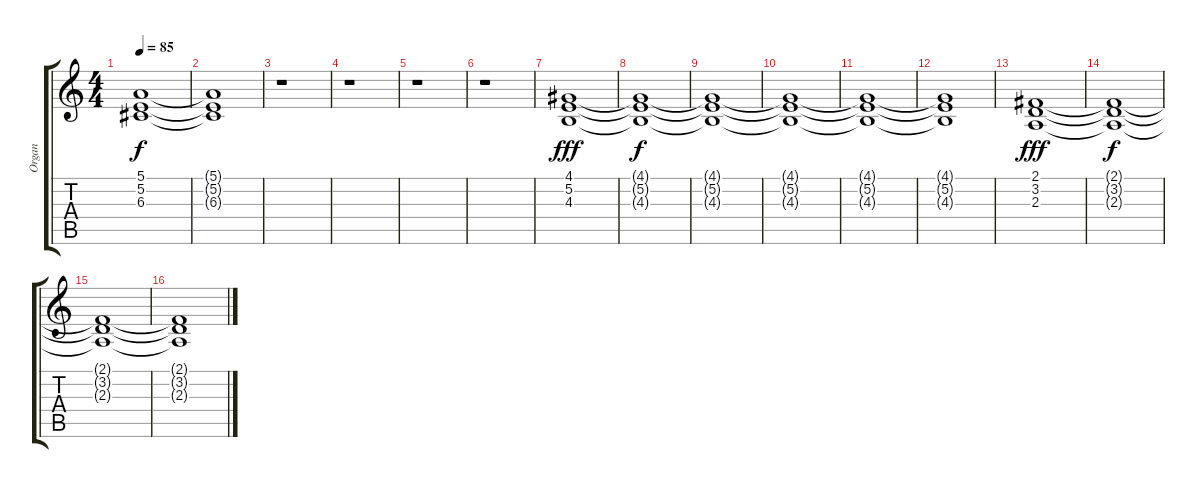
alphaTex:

\track ("Organ" "Organ") {instrument rockorgan}
\staff {score tabs}
\tuning (E4 B3 G3 D3 A2 E2) {hide}
\ts (4 4)
\tempo 85
\clef g2
\ks c
(5.1{t} 5.2{t} 6.3{t}).1{dy f} |
(5.1{t} 5.2{t} 6.3{t}).1 |
r.1 |
r.1 |
r.1 |
r.1 |
(4.1 5.2 4.3).1{dy fff} |
(4.1{t} 5.2{t} 4.3{t}).1{dy f} |
(4.1{t} 5.2{t} 4.3{t}).1 |
(4.1{t} 5.2{t} 4.3{t}).1 |
(4.1{t} 5.2{t} 4.3{t}).1 |
(4.1{t} 5.2{t} 4.3{t}).1 |
(2.1 3.2 2.3).1{dy fff} |
(2.1{t} 3.2{t} 2.3{t}).1{dy f} |
(2.1{t} 3.2{t} 2.3{t}).1 |
(2.1{t} 3.2{t} 2.3{t}).1
